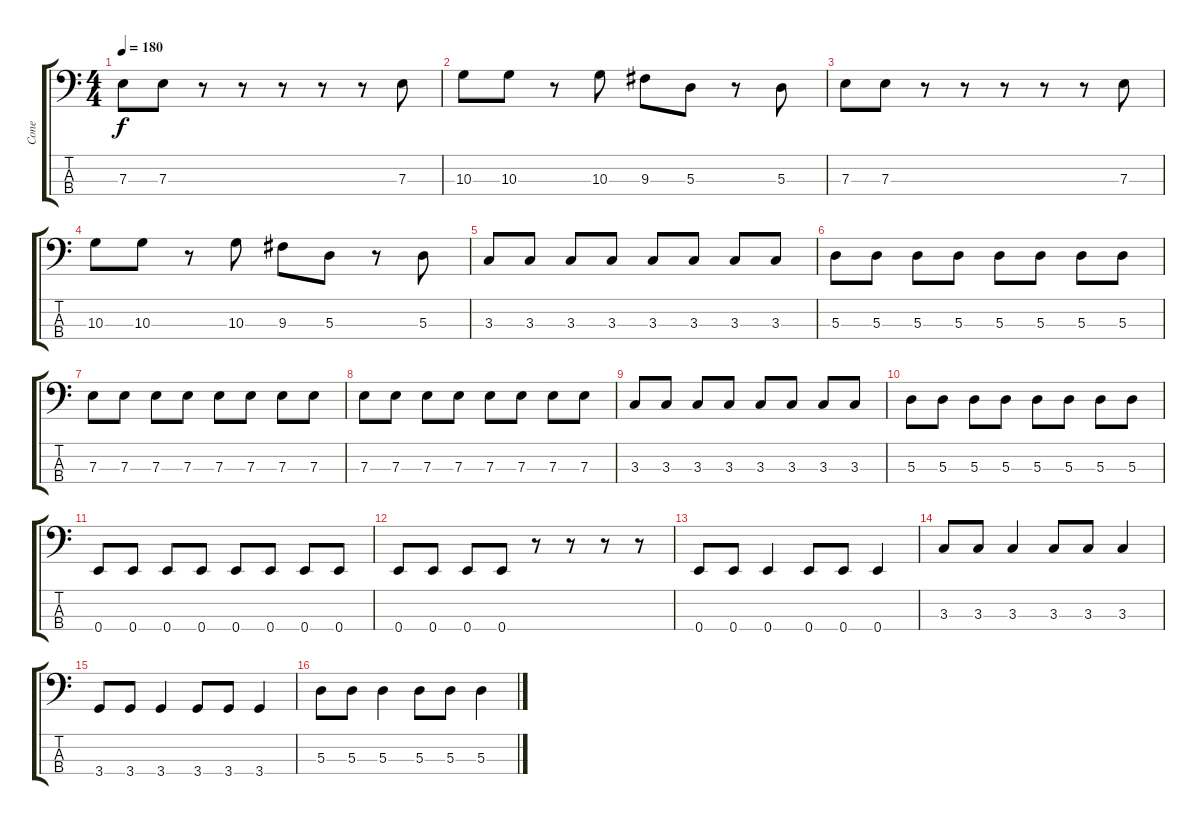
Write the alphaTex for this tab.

\track ("Cone" "Cone") {instrument electricbassfinger}
\staff {score tabs}
\tuning (G2 D2 A1 E1) {hide}
\ts (4 4)
\tempo 180
\clef f4
\ks c
7.3.8{dy f} 7.3.8 r.8 r.8 r.8 r.8 r.8 7.3.8 |
10.3.8 10.3.8 r.8 10.3.8 9.3.8 5.3.8 r.8 5.3.8 |
7.3.8 7.3.8 r.8 r.8 r.8 r.8 r.8 7.3.8 |
10.3.8 10.3.8 r.8 10.3.8 9.3.8 5.3.8 r.8 5.3.8 |
3.3.8 3.3.8 3.3.8 3.3.8 3.3.8 3.3.8 3.3.8 3.3.8 |
5.3.8 5.3.8 5.3.8 5.3.8 5.3.8 5.3.8 5.3.8 5.3.8 |
7.3.8 7.3.8 7.3.8 7.3.8 7.3.8 7.3.8 7.3.8 7.3.8 |
7.3.8 7.3.8 7.3.8 7.3.8 7.3.8 7.3.8 7.3.8 7.3.8 |
3.3.8 3.3.8 3.3.8 3.3.8 3.3.8 3.3.8 3.3.8 3.3.8 |
5.3.8 5.3.8 5.3.8 5.3.8 5.3.8 5.3.8 5.3.8 5.3.8 |
0.4.8 0.4.8 0.4.8 0.4.8 0.4.8 0.4.8 0.4.8 0.4.8 |
0.4.8 0.4.8 0.4.8 0.4.8 r.8 r.8 r.8 r.8 |
0.4.8 0.4.8 0.4.4 0.4.8 0.4.8 0.4.4 |
3.3.8 3.3.8 3.3.4 3.3.8 3.3.8 3.3.4 |
3.4.8 3.4.8 3.4.4 3.4.8 3.4.8 3.4.4 |
5.3.8 5.3.8 5.3.4 5.3.8 5.3.8 5.3.4
